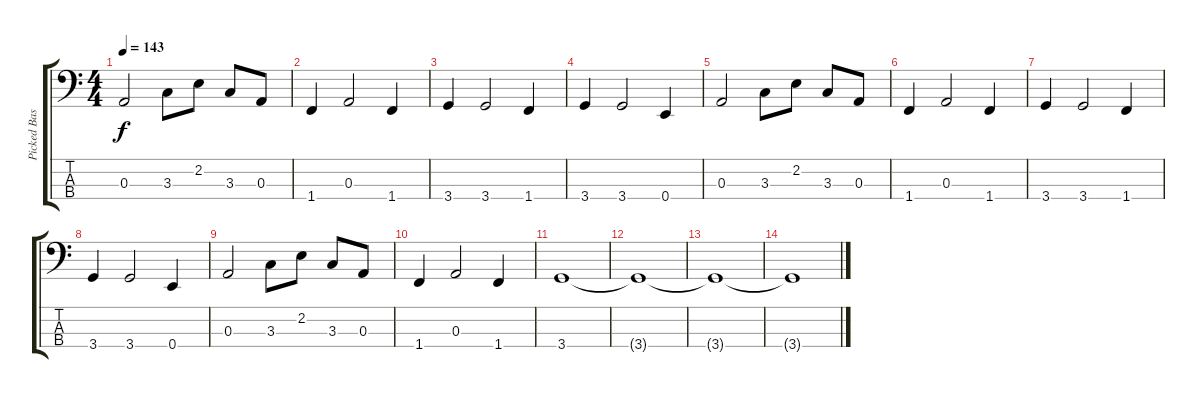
\track ("Picked Bass" "Picked Bas") {instrument electricbasspick}
\staff {score tabs}
\tuning (G2 D2 A1 E1) {hide}
\ts (4 4)
\tempo 143
\clef f4
\ks c
0.3.2{dy f} 3.3.8 2.2.8 3.3.8 0.3.8 |
1.4.4 0.3.2 1.4.4 |
3.4.4 3.4.2 1.4.4 |
3.4.4 3.4.2 0.4.4 |
0.3.2 3.3.8 2.2.8 3.3.8 0.3.8 |
1.4.4 0.3.2 1.4.4 |
3.4.4 3.4.2 1.4.4 |
3.4.4 3.4.2 0.4.4 |
0.3.2 3.3.8 2.2.8 3.3.8 0.3.8 |
1.4.4 0.3.2 1.4.4 |
3.4.1 |
3.4{t}.1 |
3.4{t}.1 |
3.4{t}.1
